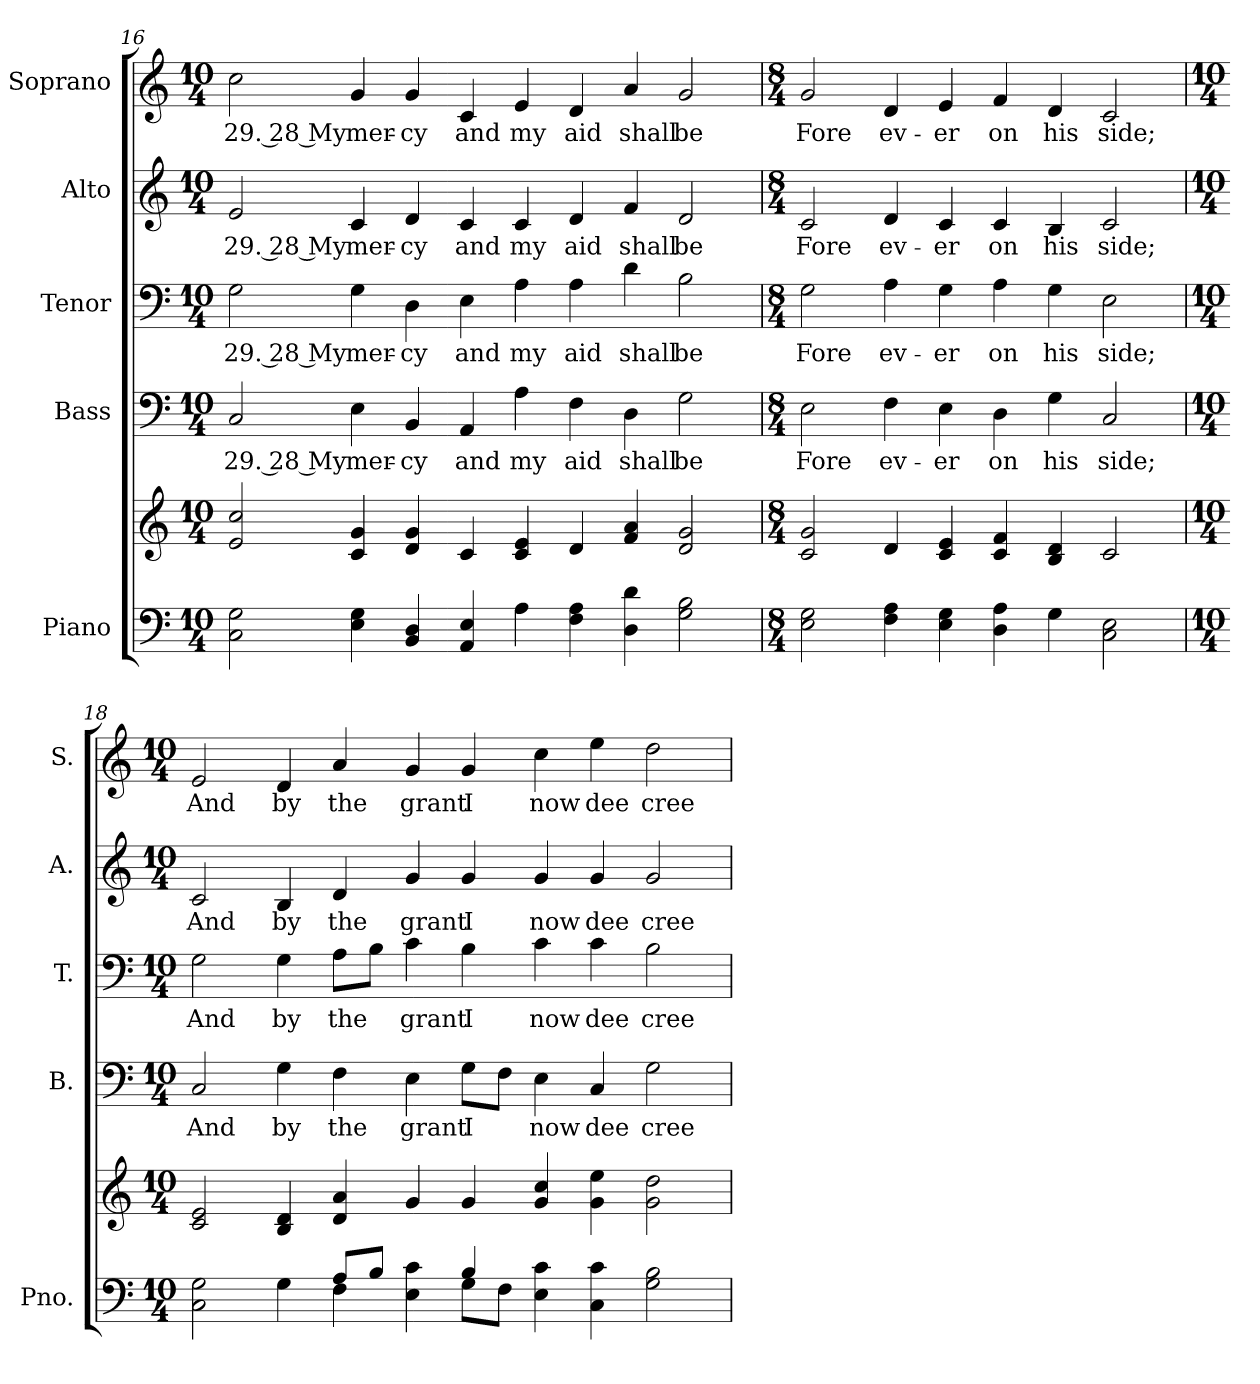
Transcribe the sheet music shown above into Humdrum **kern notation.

**kern	**kern	**kern	**text	**kern	**text	**kern	**text	**kern	**text
*part5	*part5	*part4	*part4	*part3	*part3	*part2	*part2	*part1	*part1
*staff6	*staff5	*staff4	*staff4	*staff3	*staff3	*staff2	*staff2	*staff1	*staff1
*I"Piano	*	*I"Bass	*	*I"Tenor	*	*I"Alto	*	*I"Soprano	*
*I'Pno.	*	*I'B.	*	*I'T.	*	*I'A.	*	*I'S.	*
*clefF4	*clefG2	*clefF4	*	*clefF4	*	*clefG2	*	*clefG2	*
*k[]	*k[]	*k[]	*	*k[]	*	*k[]	*	*k[]	*
*C:	*C:	*C:	*	*C:	*	*C:	*	*C:	*
*M10/4	*M10/4	*M10/4	*	*M10/4	*	*M10/4	*	*M10/4	*
=16	=16	=16	=16	=16	=16	=16	=16	=16	=16
!	!	!	!LO:LY:b:color=#000000	!	!	!	!	!	!
!	!	!	!	!	!LO:LY:b:color=#000000	!	!	!	!
!	!	!	!	!	!	!	!LO:LY:b:color=#000000	!	!
!	!	!	!	!	!	!	!	!	!LO:LY:b:color=#000000
2Ci\ 2Gi	2ei/ 2cci	2Ci/	29. 28 My	2Gi\	29. 28 My	2ei/	29. 28 My	2cci\	29. 28 My
!	!	!	!LO:LY:b:color=#000000	!	!	!	!	!	!
!	!	!	!	!	!LO:LY:b:color=#000000	!	!	!	!
!	!	!	!	!	!	!	!LO:LY:b:color=#000000	!	!
!	!	!	!	!	!	!	!	!	!LO:LY:b:color=#000000
4Ei\ 4Gi	4ci/ 4gi	4Ei\	mer-	4Gi\	mer-	4ci/	mer-	4gi/	mer-
!	!	!	!LO:LY:b:color=#000000	!	!	!	!	!	!
!	!	!	!	!	!LO:LY:b:color=#000000	!	!	!	!
!	!	!	!	!	!	!	!LO:LY:b:color=#000000	!	!
!	!	!	!	!	!	!	!	!	!LO:LY:b:color=#000000
4BBi/ 4Di	4di/ 4gi	4BBi/	-cy	4Di\	-cy	4di/	-cy	4gi/	-cy
!	!	!	!LO:LY:b:color=#000000	!	!	!	!	!	!
!	!	!	!	!	!LO:LY:b:color=#000000	!	!	!	!
!	!	!	!	!	!	!	!LO:LY:b:color=#000000	!	!
!	!	!	!	!	!	!	!	!	!LO:LY:b:color=#000000
4AAi/ 4Ei	4ci/	4AAi/	and	4Ei\	and	4ci/	and	4ci/	and
!	!	!	!LO:LY:b:color=#000000	!	!	!	!	!	!
!	!	!	!	!	!LO:LY:b:color=#000000	!	!	!	!
!	!	!	!	!	!	!	!LO:LY:b:color=#000000	!	!
!	!	!	!	!	!	!	!	!	!LO:LY:b:color=#000000
4Ai\	4ci/ 4ei	4Ai\	my	4Ai\	my	4ci/	my	4ei/	my
!	!	!	!LO:LY:b:color=#000000	!	!	!	!	!	!
!	!	!	!	!	!LO:LY:b:color=#000000	!	!	!	!
!	!	!	!	!	!	!	!LO:LY:b:color=#000000	!	!
!	!	!	!	!	!	!	!	!	!LO:LY:b:color=#000000
4Fi\ 4Ai	4di/	4Fi\	aid	4Ai\	aid	4di/	aid	4di/	aid
!	!	!	!LO:LY:b:color=#000000	!	!	!	!	!	!
!	!	!	!	!	!LO:LY:b:color=#000000	!	!	!	!
!	!	!	!	!	!	!	!LO:LY:b:color=#000000	!	!
!	!	!	!	!	!	!	!	!	!LO:LY:b:color=#000000
4Di\ 4di	4fi/ 4ai	4Di\	shall	4di\	shall	4fi/	shall	4ai/	shall
!	!	!	!LO:LY:b:color=#000000	!	!	!	!	!	!
!	!	!	!	!	!LO:LY:b:color=#000000	!	!	!	!
!	!	!	!	!	!	!	!LO:LY:b:color=#000000	!	!
!	!	!	!	!	!	!	!	!	!LO:LY:b:color=#000000
2Gi\ 2Bi	2di/ 2gi	2Gi\	be	2Bi\	be	2di/	be	2gi/	be
!!LO:PB:g=z
=17	=17	=17	=17	=17	=17	=17	=17	=17	=17
*M8/4	*M8/4	*M8/4	*	*M8/4	*	*M8/4	*	*M8/4	*
!	!	!	!LO:LY:b:color=#000000	!	!	!	!	!	!
!	!	!	!	!	!LO:LY:b:color=#000000	!	!	!	!
!	!	!	!	!	!	!	!LO:LY:b:color=#000000	!	!
!	!	!	!	!	!	!	!	!	!LO:LY:b:color=#000000
2Ei\ 2Gi	2ci/ 2gi	2Ei\	Fore	2Gi\	Fore	2ci/	Fore	2gi/	Fore
!	!	!	!LO:LY:b:color=#000000	!	!	!	!	!	!
!	!	!	!	!	!LO:LY:b:color=#000000	!	!	!	!
!	!	!	!	!	!	!	!LO:LY:b:color=#000000	!	!
!	!	!	!	!	!	!	!	!	!LO:LY:b:color=#000000
4Fi\ 4Ai	4di/	4Fi\	ev-	4Ai\	ev-	4di/	ev-	4di/	ev-
!	!	!	!LO:LY:b:color=#000000	!	!	!	!	!	!
!	!	!	!	!	!LO:LY:b:color=#000000	!	!	!	!
!	!	!	!	!	!	!	!LO:LY:b:color=#000000	!	!
!	!	!	!	!	!	!	!	!	!LO:LY:b:color=#000000
4Ei\ 4Gi	4ci/ 4ei	4Ei\	-er	4Gi\	-er	4ci/	-er	4ei/	-er
!	!	!	!LO:LY:b:color=#000000	!	!	!	!	!	!
!	!	!	!	!	!LO:LY:b:color=#000000	!	!	!	!
!	!	!	!	!	!	!	!LO:LY:b:color=#000000	!	!
!	!	!	!	!	!	!	!	!	!LO:LY:b:color=#000000
4Di\ 4Ai	4ci/ 4fi	4Di\	on	4Ai\	on	4ci/	on	4fi/	on
!	!	!	!LO:LY:b:color=#000000	!	!	!	!	!	!
!	!	!	!	!	!LO:LY:b:color=#000000	!	!	!	!
!	!	!	!	!	!	!	!LO:LY:b:color=#000000	!	!
!	!	!	!	!	!	!	!	!	!LO:LY:b:color=#000000
4Gi\	4Bi/ 4di	4Gi\	his	4Gi\	his	4Bi/	his	4di/	his
!	!	!	!LO:LY:b:color=#000000	!	!	!	!	!	!
!	!	!	!	!	!LO:LY:b:color=#000000	!	!	!	!
!	!	!	!	!	!	!	!LO:LY:b:color=#000000	!	!
!	!	!	!	!	!	!	!	!	!LO:LY:b:color=#000000
2Ci\ 2Ei	2ci/	2Ci/	side;	2Ei\	side;	2ci/	side;	2ci/	side;
=18	=18	=18	=18	=18	=18	=18	=18	=18	=18
*M10/4	*M10/4	*M10/4	*	*M10/4	*	*M10/4	*	*M10/4	*
*^	*	*	*	*	*	*	*	*	*
!	!	!	!	!LO:LY:b:color=#000000	!	!	!	!	!	!
!	!	!	!	!	!	!LO:LY:b:color=#000000	!	!	!	!
!	!	!	!	!	!	!	!	!LO:LY:b:color=#000000	!	!
!	!	!	!	!	!	!	!	!	!	!LO:LY:b:color=#000000
2Ci\ 2Gi	2ryy	2ci/ 2ei	2Ci/	And	2Gi\	And	2ci/	And	2ei/	And
!	!	!	!	!LO:LY:b:color=#000000	!	!	!	!	!	!
!	!	!	!	!	!	!LO:LY:b:color=#000000	!	!	!	!
!	!	!	!	!	!	!	!	!LO:LY:b:color=#000000	!	!
!	!	!	!	!	!	!	!	!	!	!LO:LY:b:color=#000000
4Gi\	4ryy	4Bi/ 4di	4Gi\	by	4Gi\	by	4Bi/	by	4di/	by
!	!	!	!	!LO:LY:b:color=#000000	!	!	!	!	!	!
!	!	!	!	!	!	!LO:LY:b:color=#000000	!	!	!	!
!	!	!	!	!	!	!	!	!LO:LY:b:color=#000000	!	!
!	!	!	!	!	!	!	!	!	!	!LO:LY:b:color=#000000
8Ai/L	4Fi\	4di/ 4ai	4Fi\	the	8Ai\L	the	4di/	the	4ai/	the
8Bi/J	.	.	.	.	8Bi\J	.	.	.	.	.
!	!	!	!	!LO:LY:b:color=#000000	!	!	!	!	!	!
!	!	!	!	!	!	!LO:LY:b:color=#000000	!	!	!	!
!	!	!	!	!	!	!	!	!LO:LY:b:color=#000000	!	!
!	!	!	!	!	!	!	!	!	!	!LO:LY:b:color=#000000
4Ei\ 4ci	4ryy	4gi/	4Ei\	grant	4ci\	grant	4gi/	grant	4gi/	grant
!	!	!	!	!LO:LY:b:color=#000000	!	!	!	!	!	!
!	!	!	!	!	!	!LO:LY:b:color=#000000	!	!	!	!
!	!	!	!	!	!	!	!	!LO:LY:b:color=#000000	!	!
!	!	!	!	!	!	!	!	!	!	!LO:LY:b:color=#000000
4Bi/	8Gi\L	4gi/	8Gi\L	I	4Bi\	I	4gi/	I	4gi/	I
.	8Fi\J	.	8Fi\J	.	.	.	.	.	.	.
!	!	!	!	!LO:LY:b:color=#000000	!	!	!	!	!	!
!	!	!	!	!	!	!LO:LY:b:color=#000000	!	!	!	!
!	!	!	!	!	!	!	!	!LO:LY:b:color=#000000	!	!
!	!	!	!	!	!	!	!	!	!	!LO:LY:b:color=#000000
4Ei\ 4ci	2ryy	4gi/ 4cci	4Ei\	now	4ci\	now	4gi/	now	4cci\	now
!	!	!	!	!LO:LY:b:color=#000000	!	!	!	!	!	!
!	!	!	!	!	!	!LO:LY:b:color=#000000	!	!	!	!
!	!	!	!	!	!	!	!	!LO:LY:b:color=#000000	!	!
!	!	!	!	!	!	!	!	!	!	!LO:LY:b:color=#000000
4Ci\ 4ci	.	4gi\ 4eei	4Ci/	dee	4ci\	dee	4gi/	dee	4eei\	dee
!	!	!	!	!LO:LY:b:color=#000000	!	!	!	!	!	!
!	!	!	!	!	!	!LO:LY:b:color=#000000	!	!	!	!
!	!	!	!	!	!	!	!	!LO:LY:b:color=#000000	!	!
!	!	!	!	!	!	!	!	!	!	!LO:LY:b:color=#000000
2Gi\ 2Bi	2ryy	2gi\ 2ddi	2Gi\	cree	2Bi\	cree	2gi/	cree	2ddi\	cree
*v	*v	*	*	*	*	*	*	*	*	*
=	=	=	=	=	=	=	=	=	=
*-	*-	*-	*-	*-	*-	*-	*-	*-	*-
